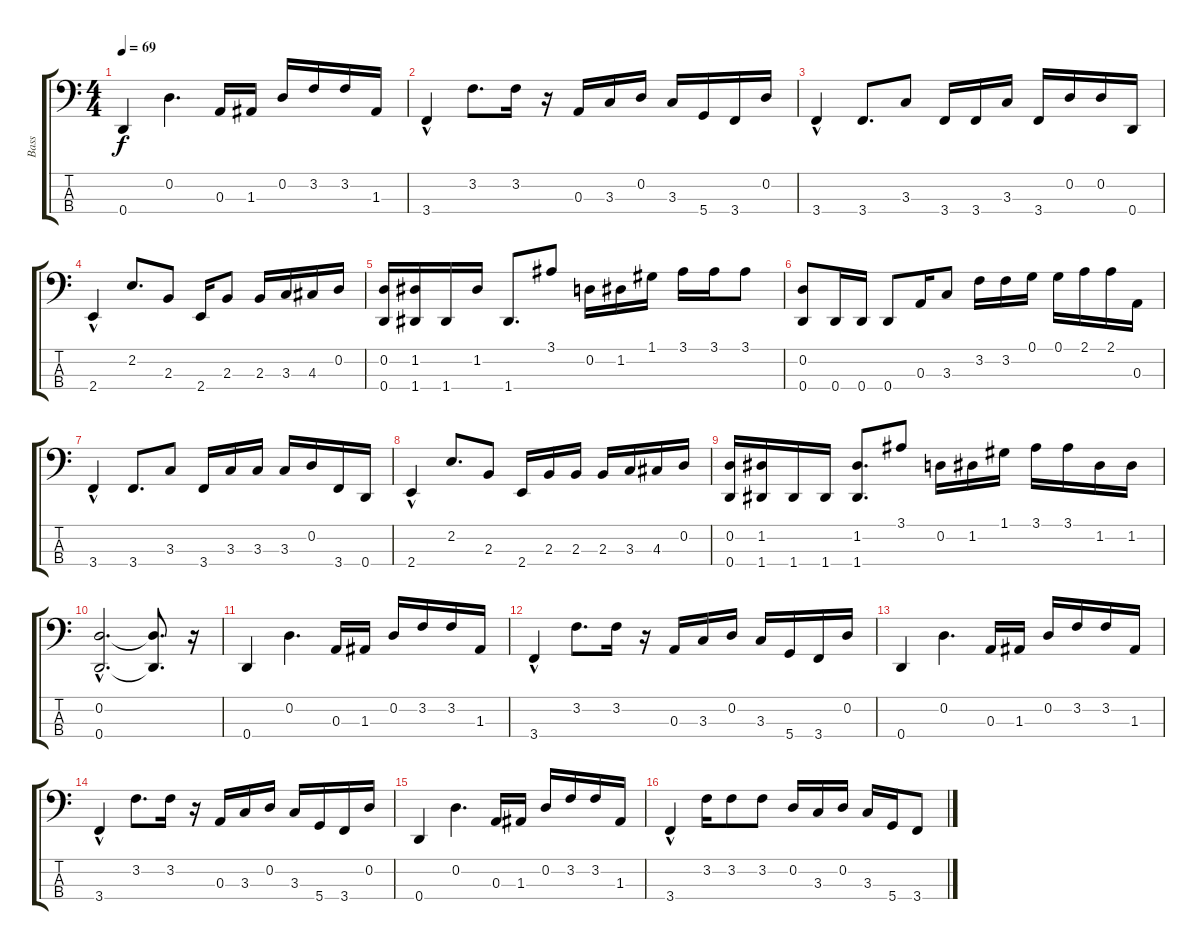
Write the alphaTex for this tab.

\track ("Bass" "Bass") {instrument electricbassfinger}
\staff {score tabs}
\tuning (G2 D2 A1 D1) {hide}
\ts (4 4)
\tempo 69
\clef f4
\ks c
0.4.4{dy f} 0.2.4{d} 0.3.16 1.3.16 0.2.16 3.2.16 3.2.16 1.3.16 |
3.4{hac}.4 3.2.8{d} 3.2.16 r.16 0.3.16 3.3.16 0.2.16 3.3.16 5.4.16 3.4.16 0.2.16 |
3.4{hac}.4 3.4.8{d} 3.3.8 3.4.16 3.4.16 3.3.16 3.4.16 0.2.16 0.2.16 0.4.16 |
2.4{hac}.4 2.2.8{d} 2.3.8 2.4.16 2.3.8 2.3.16 3.3.16 4.3.16 0.2.16 |
(0.2 0.4).16 (1.2 1.4).16 1.4.16 1.2.16 1.4.8{d} 3.1.8 0.2.16 1.2.16 1.1.16 3.1.16 3.1.16 3.1.8 |
(0.2 0.4).8 0.4.16 0.4.16 0.4.8 0.3.16 3.3.8 3.2.16 3.2.16 0.1.16 0.1.16 2.1.16 2.1.16 0.3.16 |
3.4{hac}.4 3.4.8{d} 3.3.8 3.4.16 3.3.16 3.3.16 3.3.16 0.2.16 3.4.16 0.4.16 |
2.4{hac}.4 2.2.8{d} 2.3.8 2.4.16 2.3.16 2.3.16 2.3.16 3.3.16 4.3.16 0.2.16 |
(0.2 0.4).16 (1.2 1.4).16 1.4.16 1.4.16 (1.2 1.4).8{d} 3.1.8 0.2.16 1.2.16 1.1.16 3.1.16 3.1.16 1.2.16 1.2.16 |
(0.2{hac} 0.4{hac}).2{d} (0.2{t} 0.4{t}).8{d} r.16 |
0.4.4 0.2.4{d} 0.3.16 1.3.16 0.2.16 3.2.16 3.2.16 1.3.16 |
3.4{hac}.4 3.2.8{d} 3.2.16 r.16 0.3.16 3.3.16 0.2.16 3.3.16 5.4.16 3.4.16 0.2.16 |
0.4.4 0.2.4{d} 0.3.16 1.3.16 0.2.16 3.2.16 3.2.16 1.3.16 |
3.4{hac}.4 3.2.8{d} 3.2.16 r.16 0.3.16 3.3.16 0.2.16 3.3.16 5.4.16 3.4.16 0.2.16 |
0.4.4 0.2.4{d} 0.3.16 1.3.16 0.2.16 3.2.16 3.2.16 1.3.16 |
3.4{hac}.4 3.2.16 3.2.8 3.2.8 0.2.16 3.3.16 0.2.16 3.3.16 5.4.16 3.4.8
